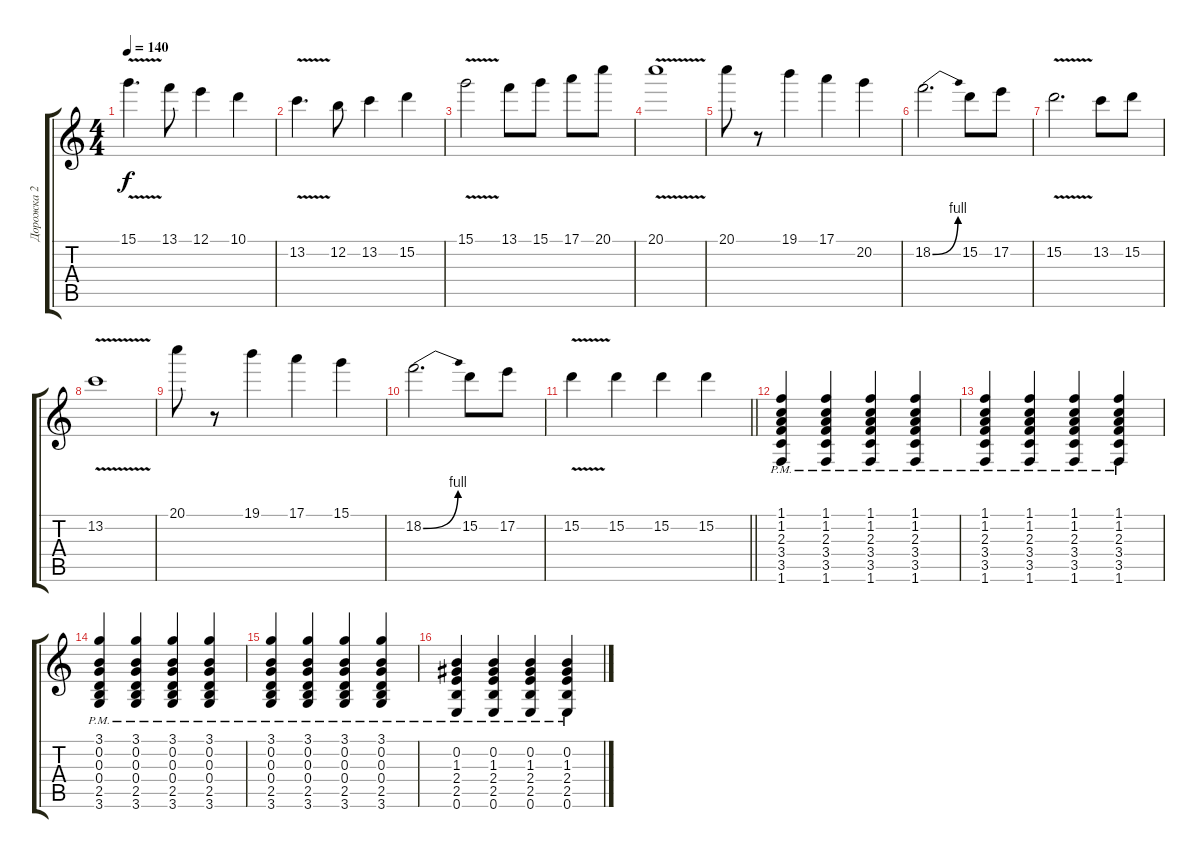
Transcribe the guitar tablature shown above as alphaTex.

\track ("Дорожка 2" "Дорожка 2") {instrument overdrivenguitar}
\staff {score tabs}
\tuning (E4 B3 G3 D3 A2 E2) {hide}
\ts (4 4)
\tempo 140
\clef g2
\ks c
15.1{v}.4{d dy f} 13.1.8 12.1.4 10.1.4 |
13.2{v}.4{d} 12.2.8 13.2.4 15.2.4 |
15.1{v}.2 13.1.8 15.1.8 17.1.8 20.1.8 |
20.1{v}.1 |
20.1.8 r.8 19.1.4 17.1.4 20.2.4 |
18.2{be (bend 0 0 60 4)}.2{d} 15.2.8 17.2.8 |
15.2{v}.2{d} 13.2.8 15.2.8 |
13.2{v}.1 |
20.1.8 r.8 19.1.4 17.1.4 15.1.4 |
18.2{be (bend 0 0 60 4)}.2{d} 15.2.8 17.2.8 |
\barLineRight lightlight
15.2{v}.4 15.2.4 15.2.4 15.2.4 |
\section ("" "")
(1.1{pm} 1.2{pm} 2.3{pm} 3.4{pm} 3.5{pm} 1.6{pm}).4{instrument electricguitarclean} (1.1{pm} 1.2{pm} 2.3{pm} 3.4{pm} 3.5{pm} 1.6{pm}).4 (1.1{pm} 1.2{pm} 2.3{pm} 3.4{pm} 3.5{pm} 1.6{pm}).4 (1.1{pm} 1.2{pm} 2.3{pm} 3.4{pm} 3.5{pm} 1.6{pm}).4 |
(1.1{pm} 1.2{pm} 2.3{pm} 3.4{pm} 3.5{pm} 1.6{pm}).4 (1.1{pm} 1.2{pm} 2.3{pm} 3.4{pm} 3.5{pm} 1.6{pm}).4 (1.1{pm} 1.2{pm} 2.3{pm} 3.4{pm} 3.5{pm} 1.6{pm}).4 (1.1{pm} 1.2{pm} 2.3{pm} 3.4{pm} 3.5{pm} 1.6{pm}).4 |
(3.1{pm} 0.2{pm} 0.3{pm} 0.4{pm} 2.5{pm} 3.6{pm}).4 (3.1{pm} 0.2{pm} 0.3{pm} 0.4{pm} 2.5{pm} 3.6{pm}).4 (3.1{pm} 0.2{pm} 0.3{pm} 0.4{pm} 2.5{pm} 3.6{pm}).4 (3.1{pm} 0.2{pm} 0.3{pm} 0.4{pm} 2.5{pm} 3.6{pm}).4 |
(3.1{pm} 0.2{pm} 0.3{pm} 0.4{pm} 2.5{pm} 3.6{pm}).4 (3.1{pm} 0.2{pm} 0.3{pm} 0.4{pm} 2.5{pm} 3.6{pm}).4 (3.1{pm} 0.2{pm} 0.3{pm} 0.4{pm} 2.5{pm} 3.6{pm}).4 (3.1{pm} 0.2{pm} 0.3{pm} 0.4{pm} 2.5{pm} 3.6{pm}).4 |
(0.2{pm} 1.3{pm} 2.4{pm} 2.5{pm} 0.6{pm}).4 (0.2{pm} 1.3{pm} 2.4{pm} 2.5{pm} 0.6{pm}).4 (0.2{pm} 1.3{pm} 2.4{pm} 2.5{pm} 0.6{pm}).4 (0.2{pm} 1.3{pm} 2.4{pm} 2.5{pm} 0.6{pm}).4
